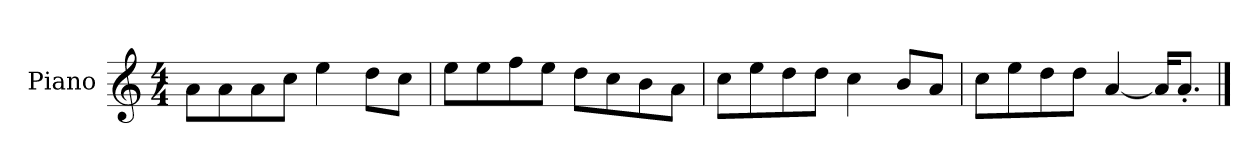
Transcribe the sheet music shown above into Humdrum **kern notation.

**kern
*part1
*staff1
*I"Piano
*I'P-no
*clefG2
*k[]
*M4/4
*MM90
=1
8a\L
8a\
8a\
8cc\J
4ee\
8dd\L
8cc\J
=2
8ee\L
8ee\
8ff\
8ee\J
8dd\L
8cc\
8b\
8a\J
=3
8cc\L
8ee\
8dd\
8dd\J
4cc\
8b/L
8a/J
=4
8cc\L
8ee\
8dd\
8dd\J
[4a/
16a/KL]
8.a'/J
==
*-
